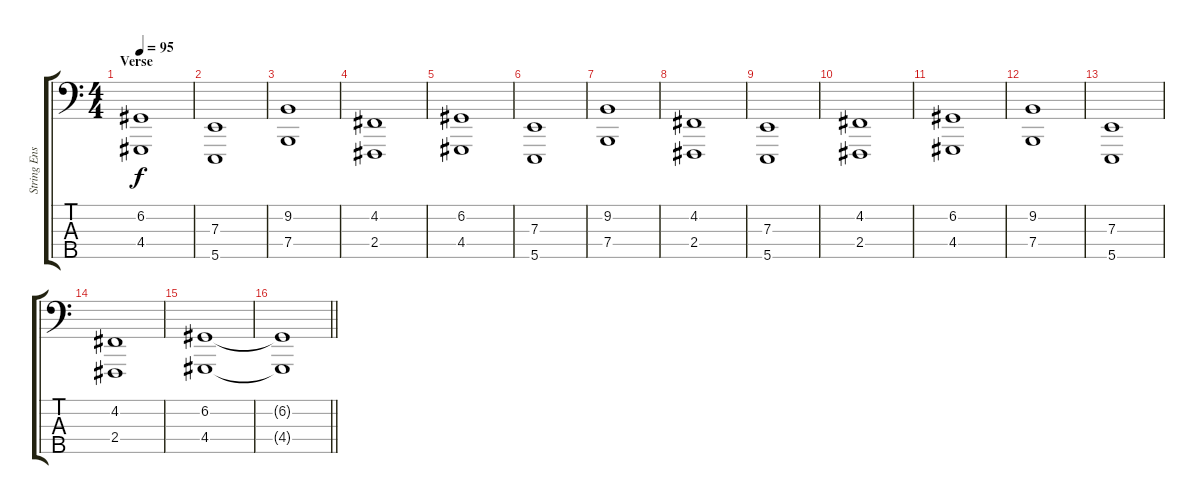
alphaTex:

\track ("String Ensemble" "String Ens") {instrument stringensemble1}
\staff {score tabs}
\tuning (G2 D2 A1 E1 B0) {hide}
\ts (4 4)
\section ("" "Verse ")
\tempo 95
\clef f4
\ks c
(6.2 4.4).1{dy f} |
(7.3 5.5).1 |
(9.2 7.4).1 |
(4.2 2.4).1 |
(6.2 4.4).1 |
(7.3 5.5).1 |
(9.2 7.4).1 |
(4.2 2.4).1 |
(7.3 5.5).1 |
(4.2 2.4).1 |
(6.2 4.4).1 |
(9.2 7.4).1 |
(7.3 5.5).1 |
(4.2 2.4).1 |
(6.2 4.4).1 |
\barLineRight lightlight
(6.2{t} 4.4{t}).1
